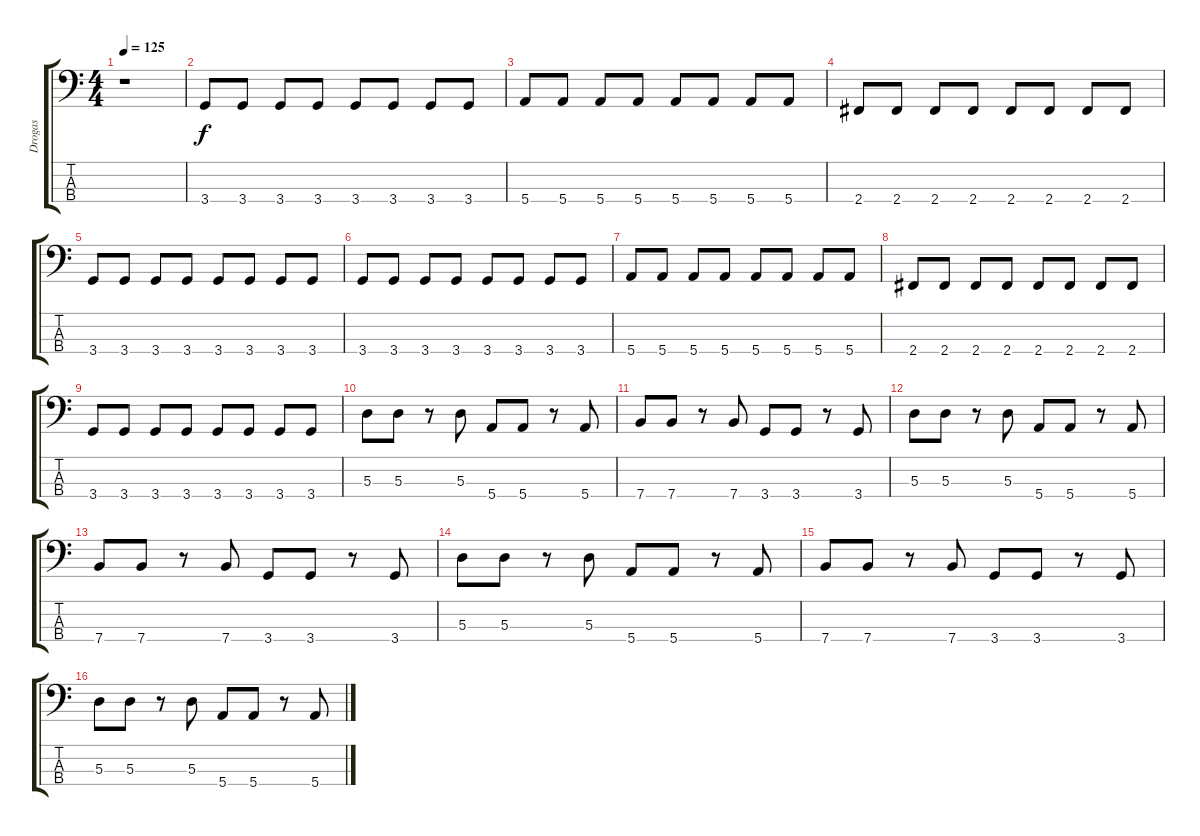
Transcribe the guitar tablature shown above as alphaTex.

\track ("Drogas" "Drogas") {instrument electricbasspick}
\staff {score tabs}
\tuning (G2 D2 A1 E1) {hide}
\ts (4 4)
\tempo 125
\clef f4
\ks c
r.1{dy f instrument electricbasspick} |
3.4.8 3.4.8 3.4.8 3.4.8 3.4.8 3.4.8 3.4.8 3.4.8 |
5.4.8 5.4.8 5.4.8 5.4.8 5.4.8 5.4.8 5.4.8 5.4.8 |
2.4.8 2.4.8 2.4.8 2.4.8 2.4.8 2.4.8 2.4.8 2.4.8 |
3.4.8 3.4.8 3.4.8 3.4.8 3.4.8 3.4.8 3.4.8 3.4.8 |
3.4.8 3.4.8 3.4.8 3.4.8 3.4.8 3.4.8 3.4.8 3.4.8 |
5.4.8 5.4.8 5.4.8 5.4.8 5.4.8 5.4.8 5.4.8 5.4.8 |
2.4.8 2.4.8 2.4.8 2.4.8 2.4.8 2.4.8 2.4.8 2.4.8 |
3.4.8 3.4.8 3.4.8 3.4.8 3.4.8 3.4.8 3.4.8 3.4.8 |
5.3.8 5.3.8 r.8 5.3.8 5.4.8 5.4.8 r.8 5.4.8 |
7.4.8 7.4.8 r.8 7.4.8 3.4.8 3.4.8 r.8 3.4.8 |
5.3.8 5.3.8 r.8 5.3.8 5.4.8 5.4.8 r.8 5.4.8 |
7.4.8 7.4.8 r.8 7.4.8 3.4.8 3.4.8 r.8 3.4.8 |
5.3.8 5.3.8 r.8 5.3.8 5.4.8 5.4.8 r.8 5.4.8 |
7.4.8 7.4.8 r.8 7.4.8 3.4.8 3.4.8 r.8 3.4.8 |
5.3.8 5.3.8 r.8 5.3.8 5.4.8 5.4.8 r.8 5.4.8
